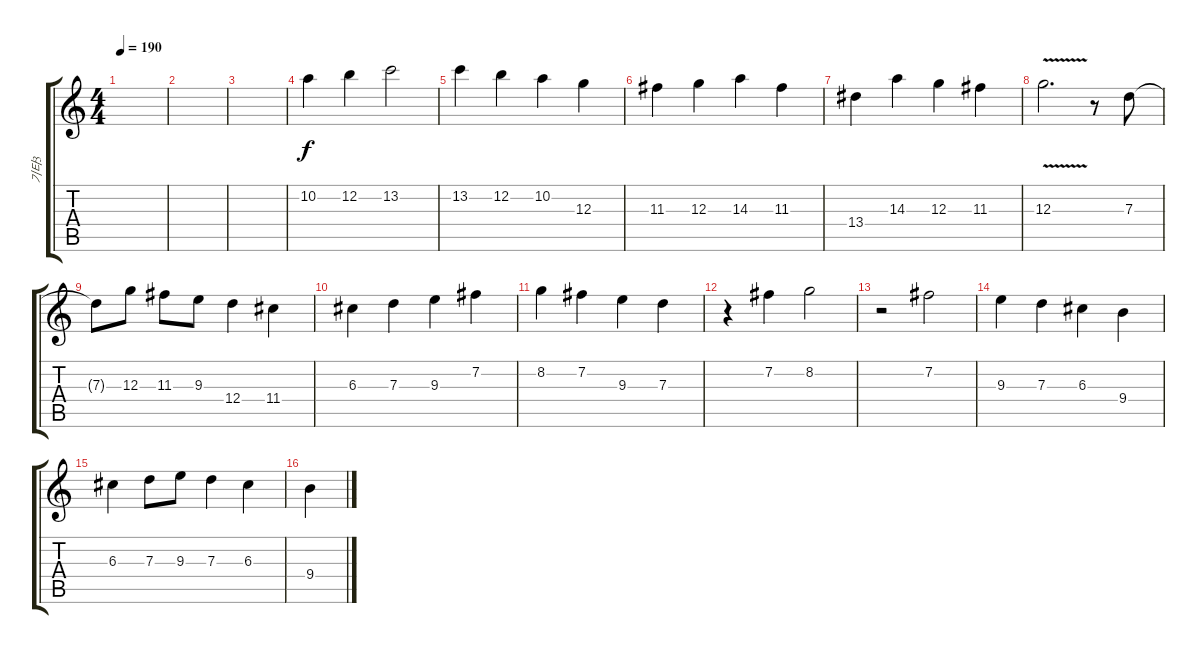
\track ("기타3" "기타3") {instrument acousticguitarsteel}
\staff {score tabs}
\tuning (E4 B3 G3 D3 A2 E2) {hide}
\ts (4 4)
\tempo 190
\clef g2
\ks c
|
|
|
10.2.4 12.2.4 13.2.2 |
13.2.4 12.2.4 10.2.4 12.3.4 |
11.3.4 12.3.4 14.3.4 11.3.4 |
13.4.4 14.3.4 12.3.4 11.3.4 |
12.3{v}.2{d} r.8 7.3.8 |
7.3{t}.8 12.3.8 11.3.8 9.3.8 12.4.4 11.4.4 |
6.3.4 7.3.4 9.3.4 7.2.4 |
8.2.4 7.2.4 9.3.4 7.3.4 |
r.4 7.2.4 8.2.2 |
r.2 7.2.2 |
9.3.4 7.3.4 6.3.4 9.4.4 |
6.3.4 7.3.8 9.3.8 7.3.4 6.3.4 |
9.4.4
